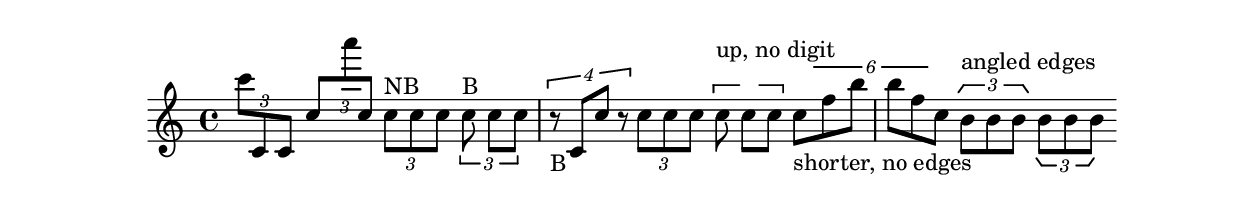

\header {
  texidoc = "Tuplet bracket formatting supports numerous options,
for instance, bracketed (B) and non-bracketed (NB).
"
}


\version "2.10.0"



\context Voice \relative c'' {

  \times 2/3 { c'8 c,, c }
  \times 2/3 { c'8 c'' c,, }

  
  \times 2/3 {  c8[^"NB" c c]  }
  
  \times 2/3 { c8^"B"  c[ c]  }
  \times 2/4 { r8_"B"  c,[ c'] r8 }
  
  \override TupletBracket  #'bracket-visibility = #'if-no-beam  
  \times 2/3 {  c8[ c c]  }
  
  \tupletUp
  \override TupletNumber #'transparent = ##t
  \times 2/3 { c8^""^""^"up, no digit"  c[ c]  }
  \revert TupletNumber #'transparent

  \override TupletBracket  #'bracket-visibility = ##t
  \override TupletBracket  #'edge-height = #'(0.0 . 0.0)
  \override TupletBracket  #'shorten-pair = #'(2.0 . 2.0)
  \times 4/6 { c_"shorter, no edges" f b  b f c}	
  \revert TupletBracket #'edge-height
  \revert TupletBracket #'shorten-pair
  \override TupletBracket  #'bracket-flare = #'(0.5 . 0.5)
  \times 2/3 { b^""^""^"angled edges" b b }
  \tupletNeutral
  \times 2/3 { b b b }

}


